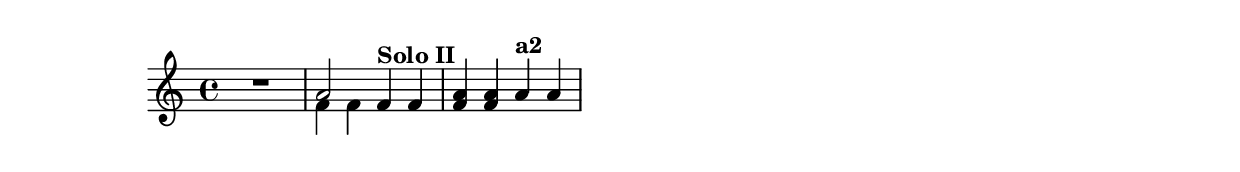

\header {
    texidoc ="The new part combiner detects a2, solo1 and solo2, and prints i
texts accordingly.

"

    
    }


\version "2.2.0"

vone = \notes \relative a' { R1 a2    r4 r a a a a }
vtwo = \notes \relative a' { R1 f4 f4 f4 f f f a a  }

\score {
   \partcombine \vone \vtwo
}
 
